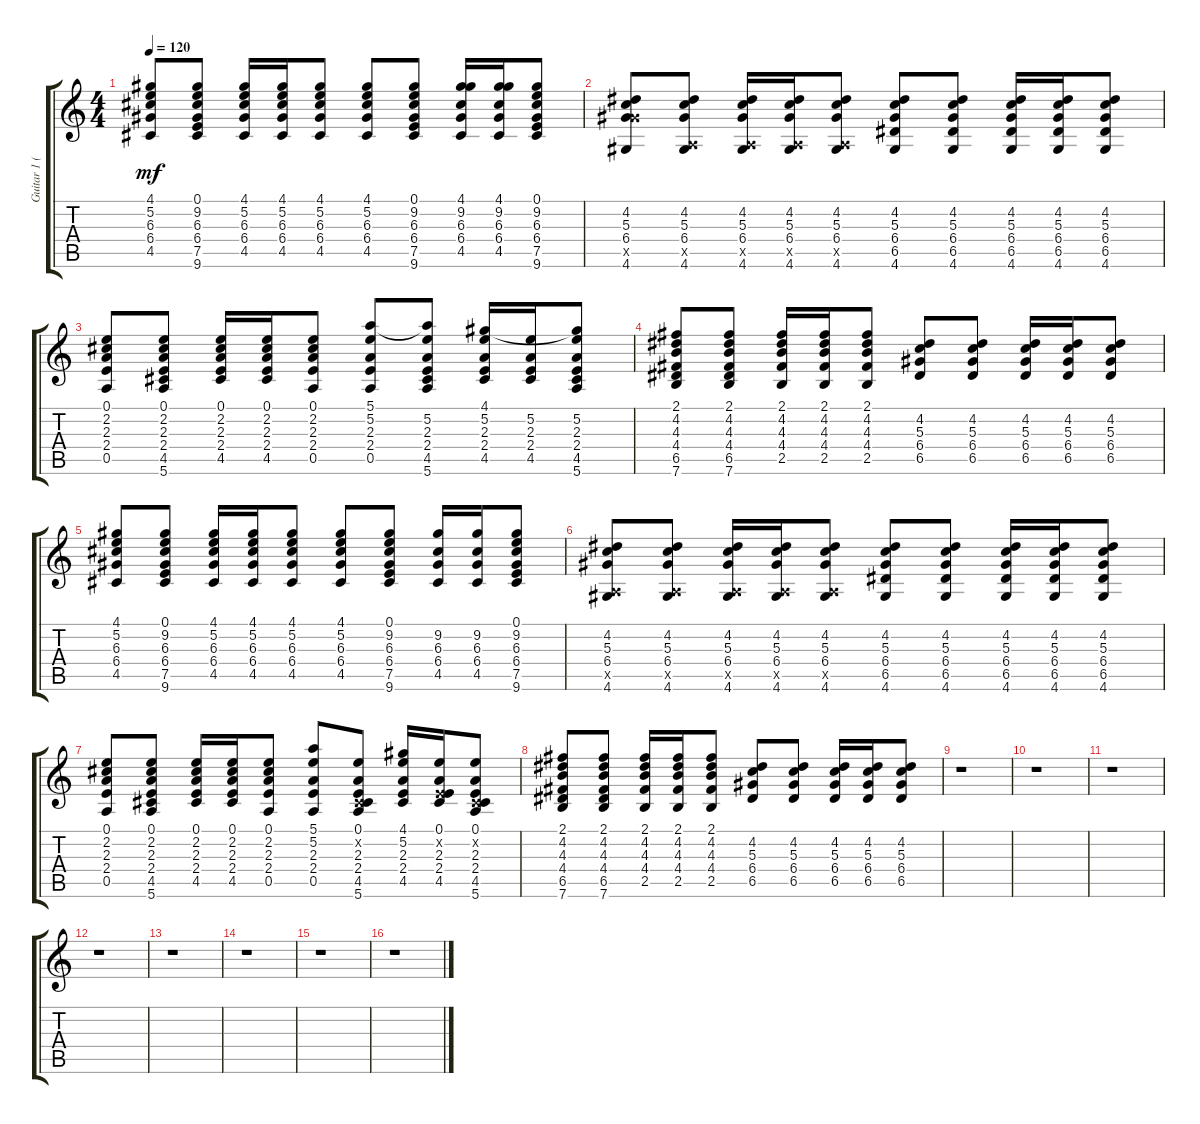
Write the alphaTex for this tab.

\track ("Guitar 1 (Dist.)" "Guitar 1 (") {instrument distortionguitar}
\staff {score tabs}
\tuning (E4 B3 G3 D3 A2 E2) {hide}
\ts (4 4)
\tempo 120
\clef g2
\ks c
(4.1 5.2 6.3 6.4 4.5).8{dy mf} (0.1 9.2 6.3 6.4 7.5 9.6).8 (4.1 5.2 6.3 6.4 4.5).16 (4.1 5.2 6.3 6.4 4.5).16 (4.1 5.2 6.3 6.4 4.5).8 (4.1 5.2 6.3 6.4 4.5).8 (0.1 9.2 6.3 6.4 7.5 9.6).8 (4.1 9.2 6.3 6.4 4.5).16 (4.1 9.2 6.3 6.4 4.5).16 (0.1 9.2 6.3 6.4 7.5 9.6).8 |
(4.2 5.3 6.4 11.5{x} 4.6).8 (4.2 5.3 6.4 0.5{x} 4.6).8 (4.2 5.3 6.4 0.5{x} 4.6).16 (4.2 5.3 6.4 0.5{x} 4.6).16 (4.2 5.3 6.4 0.5{x} 4.6).8 (4.2 5.3 6.4 6.5 4.6).8 (4.2 5.3 6.4 6.5 4.6).8 (4.2 5.3 6.4 6.5 4.6).16 (4.2 5.3 6.4 6.5 4.6).16 (4.2 5.3 6.4 6.5 4.6).8 |
(0.1 2.2 2.3 2.4 0.5).8 (0.1 2.2 2.3 2.4 4.5 5.6).8 (0.1 2.2 2.3 2.4 4.5).16 (0.1 2.2 2.3 2.4 4.5).16 (0.1 2.2 2.3 2.4 0.5).8 (5.1 5.2 2.3 2.4 0.5).8 (5.1{t} 5.2 2.3 2.4 4.5 5.6).8 (4.1 5.2 2.3 2.4 4.5).16 (5.2 2.3 2.4 4.5).16 (4.1{t} 5.2 2.3 2.4 4.5 5.6).8 |
(2.1 4.2 4.3 4.4 6.5 7.6).8 (2.1 4.2 4.3 4.4 6.5 7.6).8 (2.1 4.2 4.3 4.4 2.5).16 (2.1 4.2 4.3 4.4 2.5).16 (2.1 4.2 4.3 4.4 2.5).8 (4.2 5.3 6.4 6.5).8 (4.2 5.3 6.4 6.5).8 (4.2 5.3 6.4 6.5).16 (4.2 5.3 6.4 6.5).16 (4.2 5.3 6.4 6.5).8 |
(4.1 5.2 6.3 6.4 4.5).8 (0.1 9.2 6.3 6.4 7.5 9.6).8 (4.1 5.2 6.3 6.4 4.5).16 (4.1 5.2 6.3 6.4 4.5).16 (4.1 5.2 6.3 6.4 4.5).8 (4.1 5.2 6.3 6.4 4.5).8 (0.1 9.2 6.3 6.4 7.5 9.6).8 (9.2 6.3 6.4 4.5).16 (9.2 6.3 6.4 4.5).16 (0.1 9.2 6.3 6.4 7.5 9.6).8 |
(4.2 5.3 6.4 0.5{x} 4.6).8 (4.2 5.3 6.4 0.5{x} 4.6).8 (4.2 5.3 6.4 0.5{x} 4.6).16 (4.2 5.3 6.4 0.5{x} 4.6).16 (4.2 5.3 6.4 0.5{x} 4.6).8 (4.2 5.3 6.4 6.5 4.6).8 (4.2 5.3 6.4 6.5 4.6).8 (4.2 5.3 6.4 6.5 4.6).16 (4.2 5.3 6.4 6.5 4.6).16 (4.2 5.3 6.4 6.5 4.6).8 |
(0.1 2.2 2.3 2.4 0.5).8 (0.1 2.2 2.3 2.4 4.5 5.6).8 (0.1 2.2 2.3 2.4 4.5).16 (0.1 2.2 2.3 2.4 4.5).16 (0.1 2.2 2.3 2.4 0.5).8 (5.1 5.2 2.3 2.4 0.5).8 (0.1 -10.2{x} 2.3 2.4 4.5 5.6).8 (4.1 5.2 2.3 2.4 4.5).16 (0.1 -7.2{x} 2.3 2.4 4.5).16 (0.1 -10.2{x} 2.3 2.4 4.5 5.6).8 |
(2.1 4.2 4.3 4.4 6.5 7.6).8 (2.1 4.2 4.3 4.4 6.5 7.6).8 (2.1 4.2 4.3 4.4 2.5).16 (2.1 4.2 4.3 4.4 2.5).16 (2.1 4.2 4.3 4.4 2.5).8 (4.2 5.3 6.4 6.5).8 (4.2 5.3 6.4 6.5).8 (4.2 5.3 6.4 6.5).16 (4.2 5.3 6.4 6.5).16 (4.2 5.3 6.4 6.5).8 |
r.1 |
r.1 |
r.1 |
r.1 |
r.1 |
r.1 |
r.1 |
r.1
